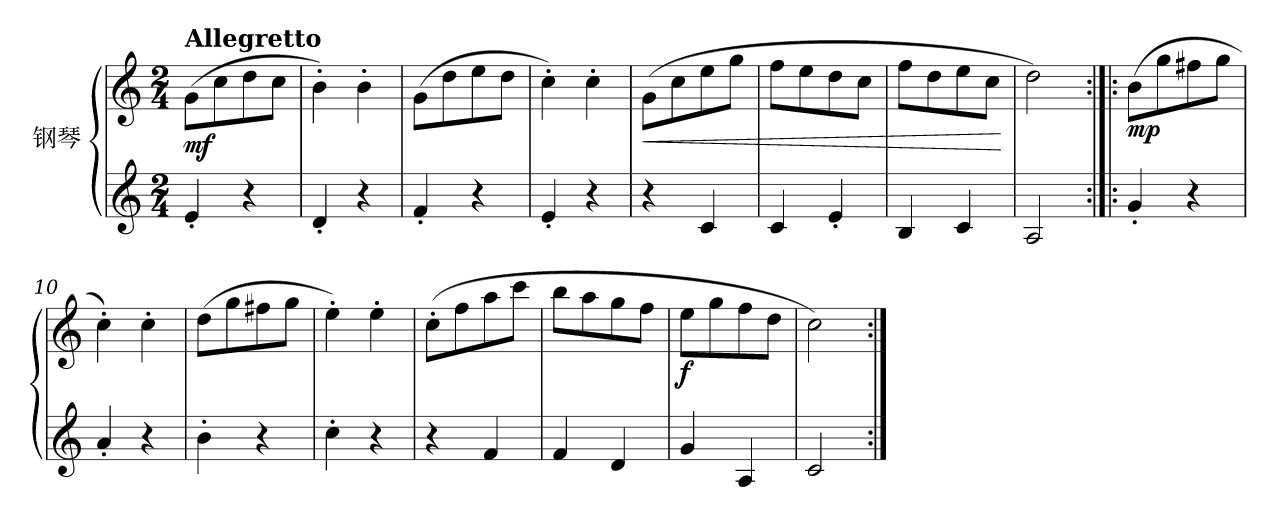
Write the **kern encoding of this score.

**kern	**kern	**dynam
*part1	*part1	*part1
*staff2	*staff1	*staff1/2
*I"钢琴	*	*
*clefG2	*clefG2	*
*k[]	*k[]	*
*M2/4	*M2/4	*
=1	=1	=1
!	!LO:TX:a:B:t=Allegretto	!
!	!	!LO:DY:b
4e<'/	(>8g\L	mf
.	8cc\	.
4r	8dd\	.
.	8cc\J	.
=2	=2	=2
4d'/	4b'\)	.
4r	4b'\	.
=3	=3	=3
4f'/	(>8g\L	.
.	8dd\	.
4r	8ee\	.
.	8dd\J	.
=4	=4	=4
4e'/	4cc'\)	.
4r	4cc'\	.
=5	=5	=5
!	!	!LO:HP:b
4r	(>8g\L	<
.	8cc\	.
4c</	8ee\	.
.	8gg\J	.
=6	=6	=6
4c/	8ff\L	.
.	8ee\	.
4e'/	8dd\	.
.	8cc\J	.
=7	=7	=7
4B</	8ff\L	.
.	8dd\	.
4c/	8ee\	.
.	8cc\J	.
.	.	[
=8	=8	=8
2A/	2dd\)	.
=9:|!|:	=9:|!|:	=9:|!|:
!	!	!LO:DY:b
4g<'/	(>8b\L	mp
.	8gg\	.
4r	8ff#X\	.
.	8gg\J	.
=10	=10	=10
4a'/	4cc'\)	.
4r	4cc'\	.
=11	=11	=11
4b'\	(>8dd\L	.
.	8gg\	.
4r	8ff#X\	.
.	8gg\J	.
=12	=12	=12
4cc'\	4ee'\)	.
4r	4ee'\	.
!!LO:LB:g=z
=13	=13	=13
4r	(>8cc'\L	.
.	8ff\	.
4f</	8aa\	.
.	8ccc\J	.
=14	=14	=14
4f/	8bb\L	.
.	8aa\	.
4d/	8gg\	.
.	8ff\J	.
=15	=15	=15
!	!	!LO:DY:b
4g/	8ee\L	f
.	8gg\	.
4A/	8ff\	.
.	8dd\J	.
=16	=16	=16
2c/	2cc\)	.
=:|!	=:|!	=:|!
*-	*-	*-
